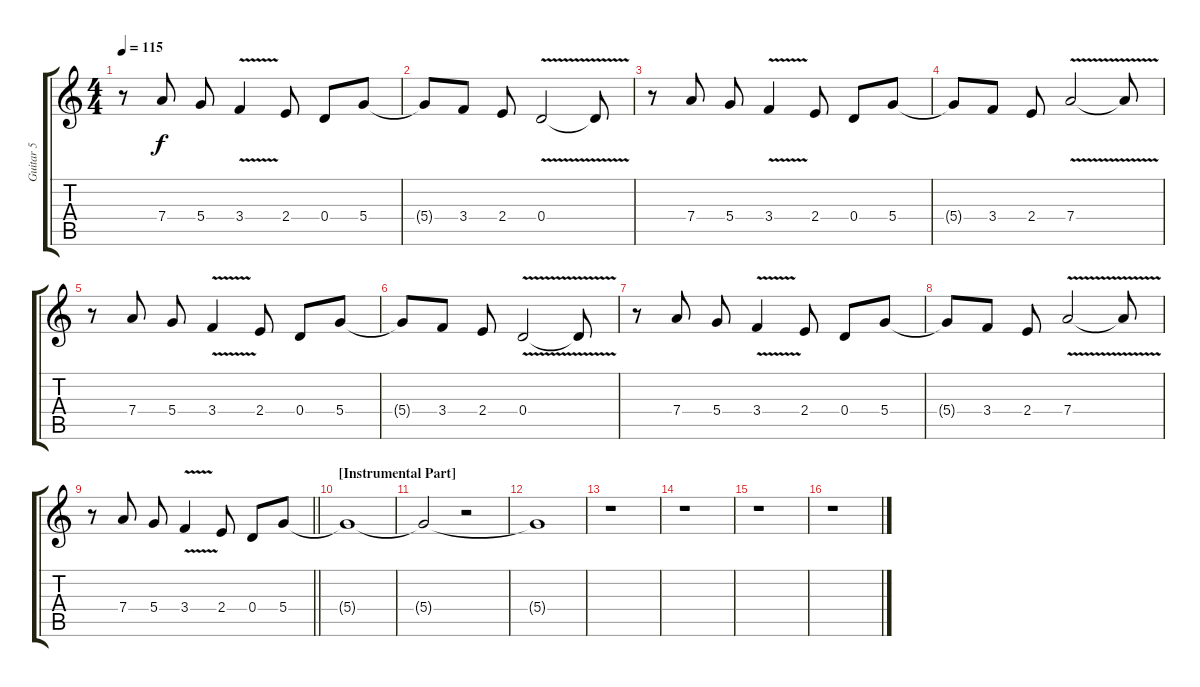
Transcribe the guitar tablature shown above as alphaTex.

\track ("Guitar 5" "Guitar 5") {instrument electricguitarjazz}
\staff {score tabs}
\tuning (E4 B3 G3 D3 A2 E2) {hide}
\ts (4 4)
\tempo 115
\clef g2
\ks c
r.8{dy f} 7.4.8 5.4.8 3.4{v}.4 2.4.8 0.4.8 5.4.8 |
5.4{t}.8 3.4.8 2.4.8 0.4{v}.2 0.4{t}.8 |
r.8 7.4.8 5.4.8 3.4{v}.4 2.4.8 0.4.8 5.4.8 |
5.4{t}.8 3.4.8 2.4.8 7.4{v}.2 7.4{t}.8 |
r.8 7.4.8 5.4.8 3.4{v}.4 2.4.8 0.4.8 5.4.8 |
5.4{t}.8 3.4.8 2.4.8 0.4{v}.2 0.4{t}.8 |
r.8 7.4.8 5.4.8 3.4{v}.4 2.4.8 0.4.8 5.4.8 |
5.4{t}.8 3.4.8 2.4.8 7.4{v}.2 7.4{t}.8 |
\barLineRight lightlight
r.8 7.4.8 5.4.8 3.4{v}.4 2.4.8 0.4.8 5.4.8 |
\section ("" "[Instrumental Part]")
5.4{t}.1 |
5.4{t}.2 r.2 |
5.4{t}.1 |
r.1 |
r.1 |
r.1 |
r.1
